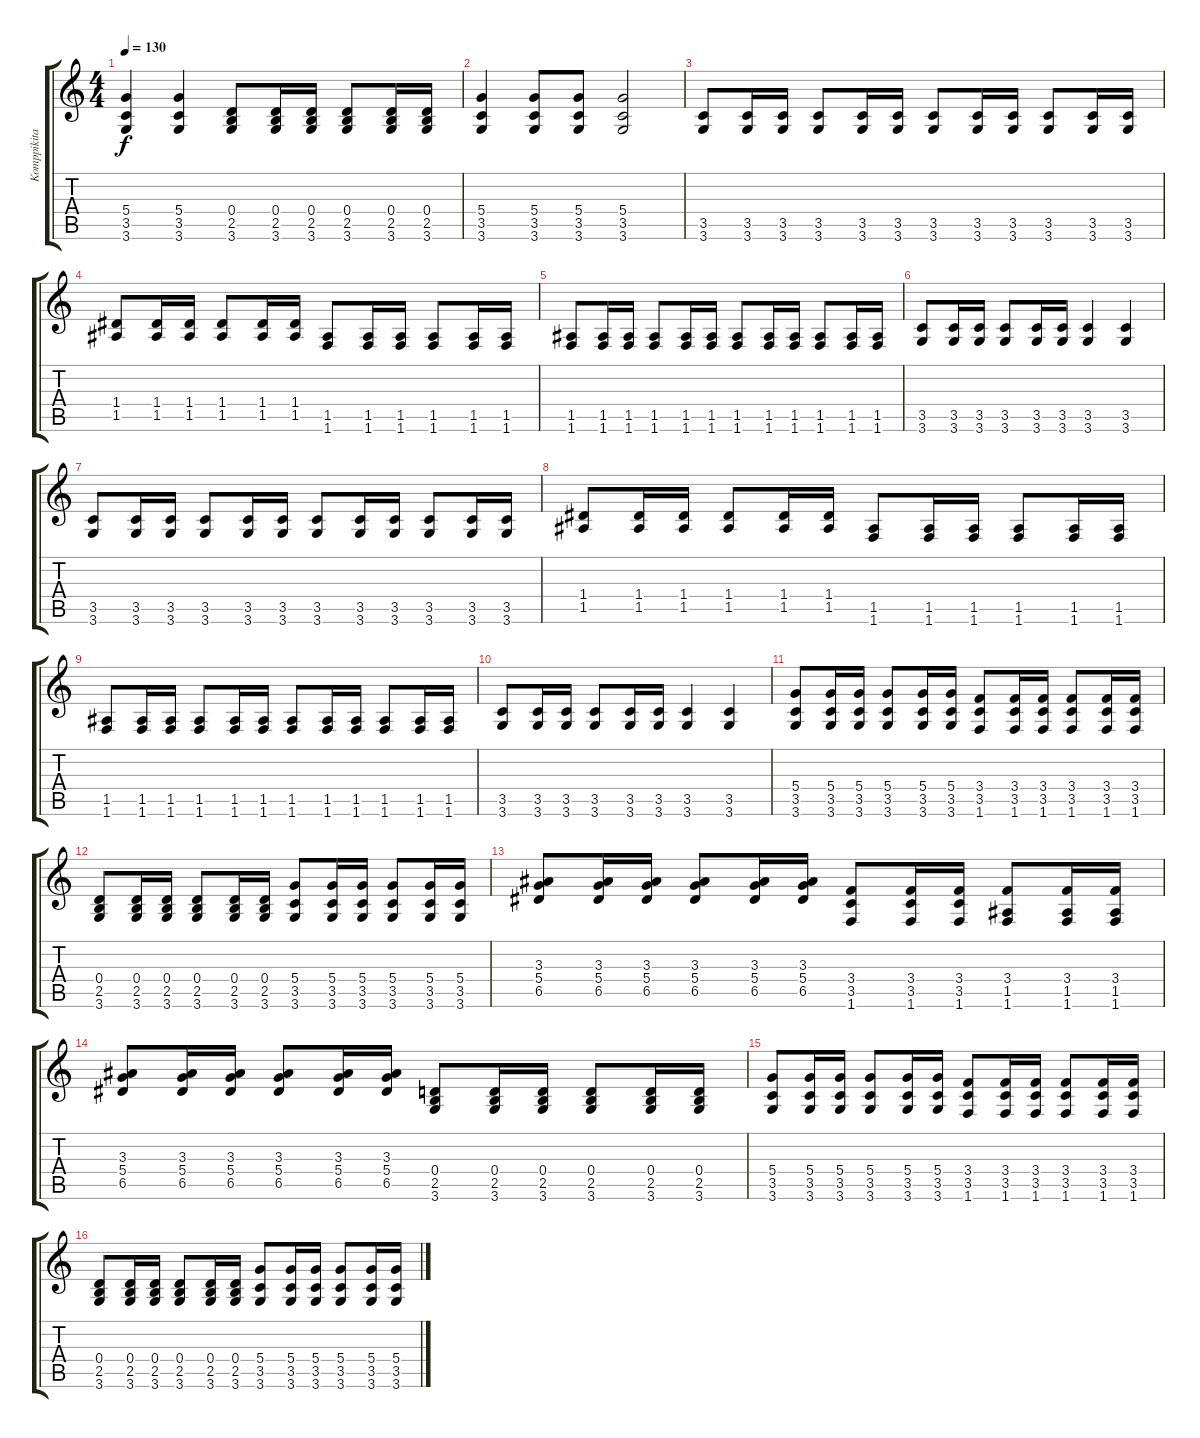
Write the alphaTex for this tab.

\track ("Komppikitara" "Komppikita") {instrument distortionguitar}
\staff {score tabs}
\tuning (E4 B3 G3 D3 A2 E2) {hide}
\ts (4 4)
\tempo 130
\clef g2
\ks c
(5.4 3.5 3.6).4{dy f} (5.4 3.5 3.6).4 (0.4 2.5 3.6).8 (0.4 2.5 3.6).16 (0.4 2.5 3.6).16 (0.4 2.5 3.6).8 (0.4 2.5 3.6).16 (0.4 2.5 3.6).16 |
(5.4 3.5 3.6).4 (5.4 3.5 3.6).8 (5.4 3.5 3.6).8 (5.4 3.5 3.6).2 |
(3.5 3.6).8 (3.5 3.6).16 (3.5 3.6).16 (3.5 3.6).8 (3.5 3.6).16 (3.5 3.6).16 (3.5 3.6).8 (3.5 3.6).16 (3.5 3.6).16 (3.5 3.6).8 (3.5 3.6).16 (3.5 3.6).16 |
(1.4 1.5).8 (1.4 1.5).16 (1.4 1.5).16 (1.4 1.5).8 (1.4 1.5).16 (1.4 1.5).16 (1.5 1.6).8 (1.5 1.6).16 (1.5 1.6).16 (1.5 1.6).8 (1.5 1.6).16 (1.5 1.6).16 |
(1.5 1.6).8 (1.5 1.6).16 (1.5 1.6).16 (1.5 1.6).8 (1.5 1.6).16 (1.5 1.6).16 (1.5 1.6).8 (1.5 1.6).16 (1.5 1.6).16 (1.5 1.6).8 (1.5 1.6).16 (1.5 1.6).16 |
(3.5 3.6).8 (3.5 3.6).16 (3.5 3.6).16 (3.5 3.6).8 (3.5 3.6).16 (3.5 3.6).16 (3.5 3.6).4 (3.5 3.6).4 |
(3.5 3.6).8 (3.5 3.6).16 (3.5 3.6).16 (3.5 3.6).8 (3.5 3.6).16 (3.5 3.6).16 (3.5 3.6).8 (3.5 3.6).16 (3.5 3.6).16 (3.5 3.6).8 (3.5 3.6).16 (3.5 3.6).16 |
(1.4 1.5).8 (1.4 1.5).16 (1.4 1.5).16 (1.4 1.5).8 (1.4 1.5).16 (1.4 1.5).16 (1.5 1.6).8 (1.5 1.6).16 (1.5 1.6).16 (1.5 1.6).8 (1.5 1.6).16 (1.5 1.6).16 |
(1.5 1.6).8 (1.5 1.6).16 (1.5 1.6).16 (1.5 1.6).8 (1.5 1.6).16 (1.5 1.6).16 (1.5 1.6).8 (1.5 1.6).16 (1.5 1.6).16 (1.5 1.6).8 (1.5 1.6).16 (1.5 1.6).16 |
(3.5 3.6).8 (3.5 3.6).16 (3.5 3.6).16 (3.5 3.6).8 (3.5 3.6).16 (3.5 3.6).16 (3.5 3.6).4 (3.5 3.6).4 |
(5.4 3.5 3.6).8 (5.4 3.5 3.6).16 (5.4 3.5 3.6).16 (5.4 3.5 3.6).8 (5.4 3.5 3.6).16 (5.4 3.5 3.6).16 (3.4 3.5 1.6).8 (3.4 3.5 1.6).16 (3.4 3.5 1.6).16 (3.4 3.5 1.6).8 (3.4 3.5 1.6).16 (3.4 3.5 1.6).16 |
(0.4 2.5 3.6).8 (0.4 2.5 3.6).16 (0.4 2.5 3.6).16 (0.4 2.5 3.6).8 (0.4 2.5 3.6).16 (0.4 2.5 3.6).16 (5.4 3.5 3.6).8 (5.4 3.5 3.6).16 (5.4 3.5 3.6).16 (5.4 3.5 3.6).8 (5.4 3.5 3.6).16 (5.4 3.5 3.6).16 |
(3.3 5.4 6.5).8 (3.3 5.4 6.5).16 (3.3 5.4 6.5).16 (3.3 5.4 6.5).8 (3.3 5.4 6.5).16 (3.3 5.4 6.5).16 (3.4 3.5 1.6).8 (3.4 3.5 1.6).16 (3.4 3.5 1.6).16 (3.4 1.5 1.6).8 (3.4 1.5 1.6).16 (3.4 1.5 1.6).16 |
(3.3 5.4 6.5).8 (3.3 5.4 6.5).16 (3.3 5.4 6.5).16 (3.3 5.4 6.5).8 (3.3 5.4 6.5).16 (3.3 5.4 6.5).16 (0.4 2.5 3.6).8 (0.4 2.5 3.6).16 (0.4 2.5 3.6).16 (0.4 2.5 3.6).8 (0.4 2.5 3.6).16 (0.4 2.5 3.6).16 |
(5.4 3.5 3.6).8 (5.4 3.5 3.6).16 (5.4 3.5 3.6).16 (5.4 3.5 3.6).8 (5.4 3.5 3.6).16 (5.4 3.5 3.6).16 (3.4 3.5 1.6).8 (3.4 3.5 1.6).16 (3.4 3.5 1.6).16 (3.4 3.5 1.6).8 (3.4 3.5 1.6).16 (3.4 3.5 1.6).16 |
(0.4 2.5 3.6).8 (0.4 2.5 3.6).16 (0.4 2.5 3.6).16 (0.4 2.5 3.6).8 (0.4 2.5 3.6).16 (0.4 2.5 3.6).16 (5.4 3.5 3.6).8 (5.4 3.5 3.6).16 (5.4 3.5 3.6).16 (5.4 3.5 3.6).8 (5.4 3.5 3.6).16 (5.4 3.5 3.6).16
